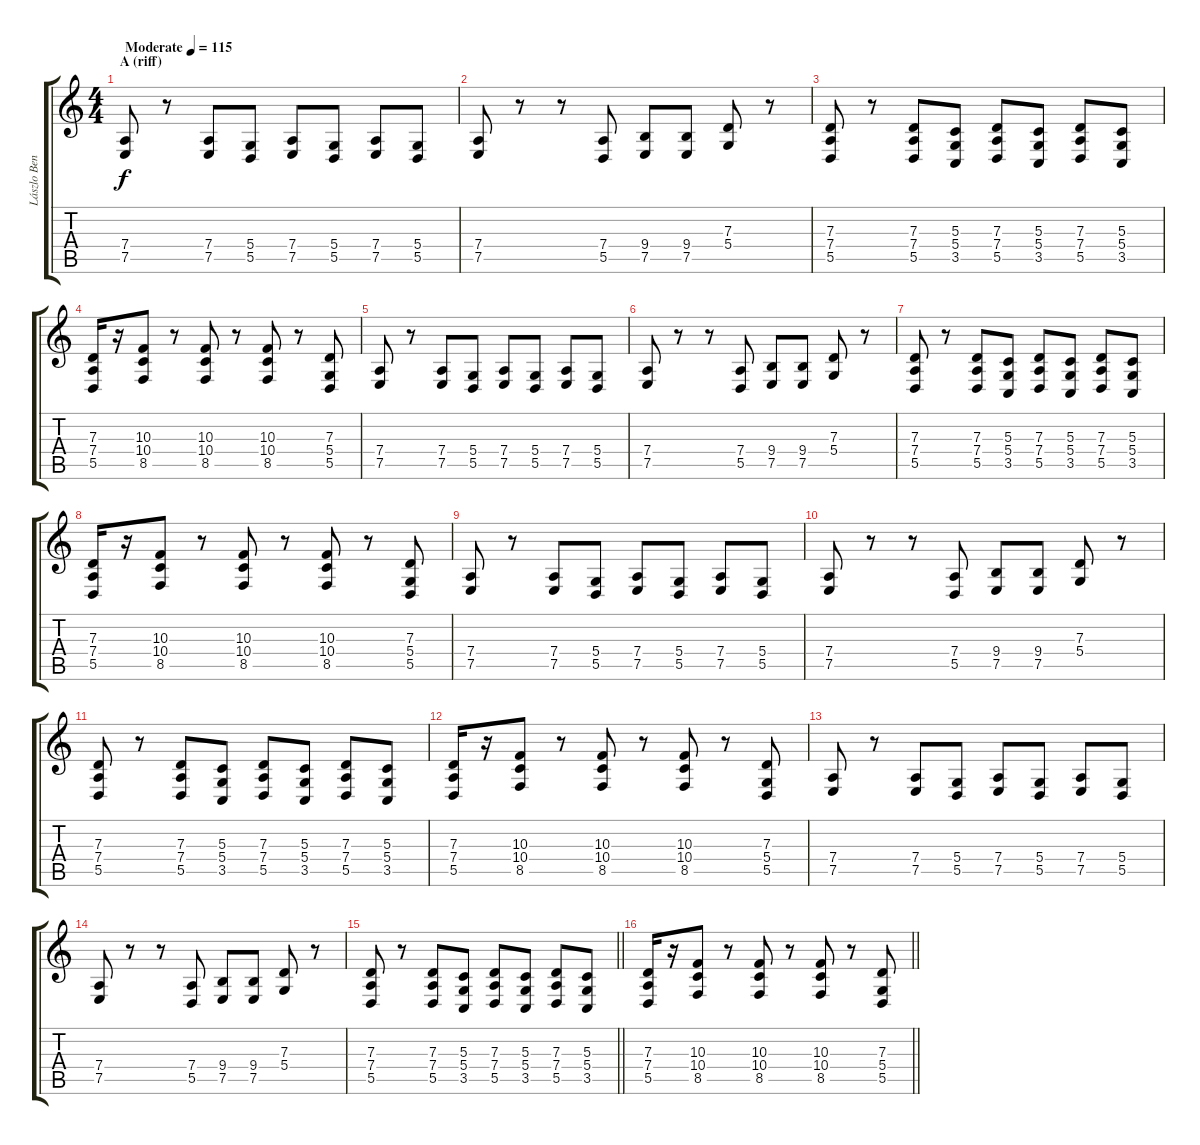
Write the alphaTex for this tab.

\track ("Lászlo Benkõ \"Laci\" (Organ)" "Lászlo Ben") {instrument reedorgan}
\staff {score tabs}
\tuning (E4 B3 G3 D3 A2 E2) {hide}
\ts (4 4)
\section ("" "A (riff)")
\tempo (115 "Moderate")
\clef g2
\ks c
(7.4 7.5).8{dy f instrument reedorgan} r.8 (7.4 7.5).8 (5.4 5.5).8 (7.4 7.5).8 (5.4 5.5).8 (7.4 7.5).8 (5.4 5.5).8 |
(7.4 7.5).8 r.8 r.8 (7.4 5.5).8 (9.4 7.5).8 (9.4 7.5).8 (7.3 5.4).8 r.8 |
(7.3 7.4 5.5).8 r.8 (7.3 7.4 5.5).8 (5.3 5.4 3.5).8 (7.3 7.4 5.5).8 (5.3 5.4 3.5).8 (7.3 7.4 5.5).8 (5.3 5.4 3.5).8 |
(7.3 7.4 5.5).16 r.16 (10.3 10.4 8.5).8 r.8 (10.3 10.4 8.5).8 r.8 (10.3 10.4 8.5).8 r.8 (7.3 5.4 5.5).8 |
(7.4 7.5).8 r.8 (7.4 7.5).8 (5.4 5.5).8 (7.4 7.5).8 (5.4 5.5).8 (7.4 7.5).8 (5.4 5.5).8 |
(7.4 7.5).8 r.8 r.8 (7.4 5.5).8 (9.4 7.5).8 (9.4 7.5).8 (7.3 5.4).8 r.8 |
(7.3 7.4 5.5).8 r.8 (7.3 7.4 5.5).8 (5.3 5.4 3.5).8 (7.3 7.4 5.5).8 (5.3 5.4 3.5).8 (7.3 7.4 5.5).8 (5.3 5.4 3.5).8 |
(7.3 7.4 5.5).16 r.16 (10.3 10.4 8.5).8 r.8 (10.3 10.4 8.5).8 r.8 (10.3 10.4 8.5).8 r.8 (7.3 5.4 5.5).8 |
(7.4 7.5).8 r.8 (7.4 7.5).8 (5.4 5.5).8 (7.4 7.5).8 (5.4 5.5).8 (7.4 7.5).8 (5.4 5.5).8 |
(7.4 7.5).8 r.8 r.8 (7.4 5.5).8 (9.4 7.5).8 (9.4 7.5).8 (7.3 5.4).8 r.8 |
(7.3 7.4 5.5).8 r.8 (7.3 7.4 5.5).8 (5.3 5.4 3.5).8 (7.3 7.4 5.5).8 (5.3 5.4 3.5).8 (7.3 7.4 5.5).8 (5.3 5.4 3.5).8 |
(7.3 7.4 5.5).16 r.16 (10.3 10.4 8.5).8 r.8 (10.3 10.4 8.5).8 r.8 (10.3 10.4 8.5).8 r.8 (7.3 5.4 5.5).8 |
(7.4 7.5).8 r.8 (7.4 7.5).8 (5.4 5.5).8 (7.4 7.5).8 (5.4 5.5).8 (7.4 7.5).8 (5.4 5.5).8 |
(7.4 7.5).8 r.8 r.8 (7.4 5.5).8 (9.4 7.5).8 (9.4 7.5).8 (7.3 5.4).8 r.8 |
\barLineRight lightlight
(7.3 7.4 5.5).8 r.8 (7.3 7.4 5.5).8 (5.3 5.4 3.5).8 (7.3 7.4 5.5).8 (5.3 5.4 3.5).8 (7.3 7.4 5.5).8 (5.3 5.4 3.5).8 |
\section ("" "")
\barLineRight lightlight
(7.3 7.4 5.5).16 r.16 (10.3 10.4 8.5).8 r.8 (10.3 10.4 8.5).8 r.8 (10.3 10.4 8.5).8 r.8 (7.3 5.4 5.5).8
